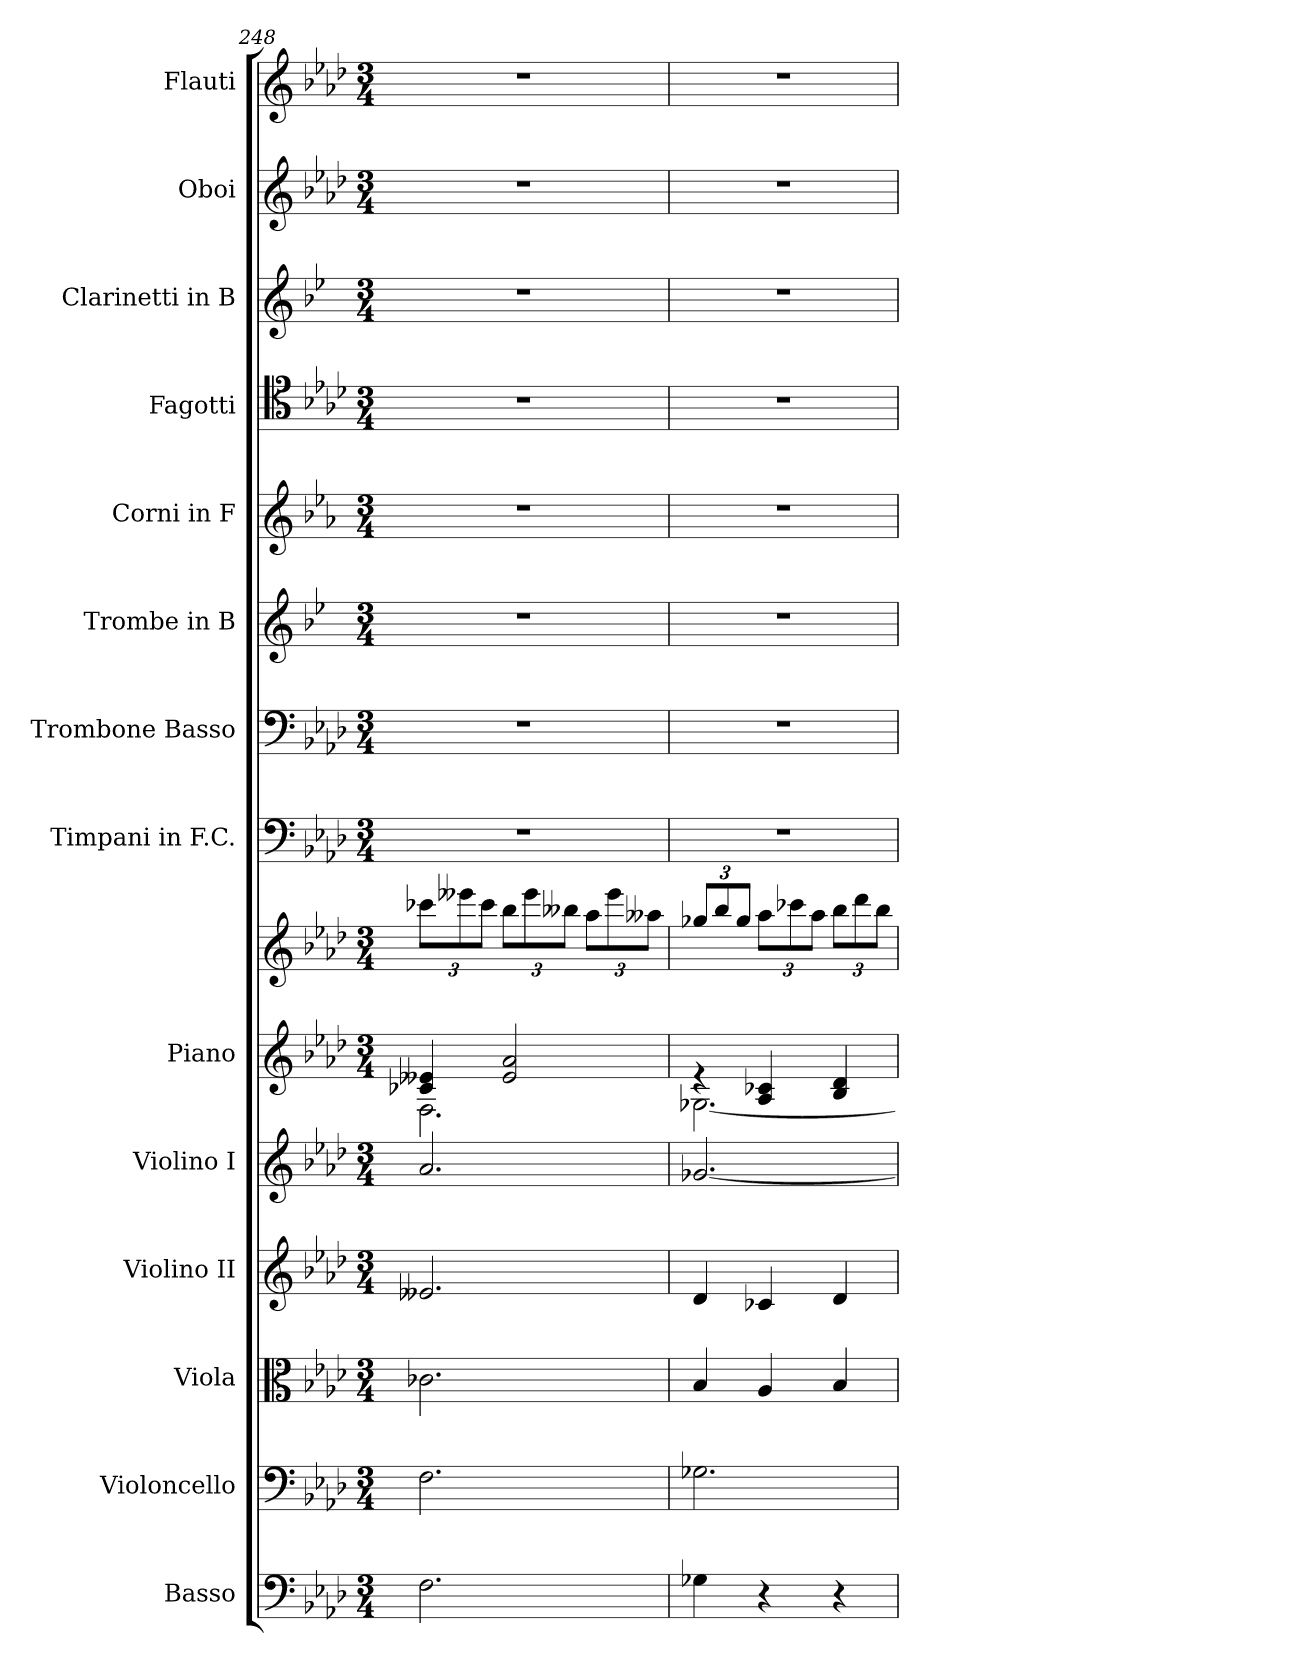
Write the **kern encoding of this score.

**kern	**kern	**kern	**kern	**kern	**kern	**kern	**kern	**kern	**kern	**kern	**kern	**kern	**kern	**kern
*part14	*part13	*part12	*part11	*part10	*part9	*part9	*part8	*part7	*part6	*part5	*part4	*part3	*part2	*part1
*staff15	*staff14	*staff13	*staff12	*staff11	*staff10	*staff9	*staff8	*staff7	*staff6	*staff5	*staff4	*staff3	*staff2	*staff1
*I"Basso	*I"Violoncello	*I"Viola	*I"Violino II	*I"Violino I	*I"Piano	*	*I"Timpani in F.C.	*I"Trombone Basso	*I"Trombe in B	*I"Corni in F	*I"Fagotti	*I"Clarinetti in B	*I"Oboi	*I"Flauti
*	*	*	*	*	*I'Pno.	*	*I'Timp.	*	*	*	*	*	*I'Ob.	*I'Fl.
!!LO:LB:g=z
*clefF4	*clefF4	*clefC3	*clefG2	*clefG2	*clefG2	*clefG2	*clefF4	*clefF4	*clefG2	*clefG2	*clefC4	*clefG2	*clefG2	*clefG2
*ITrd7c12	*	*	*	*	*	*	*	*	*ITrd1c2	*ITrd4c7	*	*ITrd1c2	*	*
*k[b-e-a-d-]	*k[b-e-a-d-]	*k[b-e-a-d-]	*k[b-e-a-d-]	*k[b-e-a-d-]	*k[b-e-a-d-]	*k[b-e-a-d-]	*k[b-e-a-d-]	*k[b-e-a-d-]	*k[b-e-a-d-]	*k[b-e-a-d-]	*k[b-e-a-d-]	*k[b-e-a-d-]	*k[b-e-a-d-]	*k[b-e-a-d-]
*M3/4	*M3/4	*M3/4	*M3/4	*M3/4	*M3/4	*M3/4	*M3/4	*M3/4	*M3/4	*M3/4	*M3/4	*M3/4	*M3/4	*M3/4
=248	=248	=248	=248	=248	=248	=248	=248	=248	=248	=248	=248	=248	=248	=248
*	*	*	*	*	*^	*	*	*	*	*	*	*	*	*
*	*	*	*	*	*	*	*Xbrackettup	*	*	*	*	*	*	*	*
2.FF\	2.F\	2.c-X\	2.e--X/	2.a-/	4c-X/ 4e--X/	2.F\	12ccc-X\L	2.r	2.r	2.r	2.r	2.r	2.r	2.r	2.r
.	.	.	.	.	.	.	12eee--X\	.	.	.	.	.	.	.	.
.	.	.	.	.	.	.	12ccc-\J	.	.	.	.	.	.	.	.
.	.	.	.	.	2e--/ 2a-/	.	12bb-\L	.	.	.	.	.	.	.	.
.	.	.	.	.	.	.	12eee--\	.	.	.	.	.	.	.	.
.	.	.	.	.	.	.	12bb--X\J	.	.	.	.	.	.	.	.
.	.	.	.	.	.	.	12aa-\L	.	.	.	.	.	.	.	.
.	.	.	.	.	.	.	12eee--\	.	.	.	.	.	.	.	.
.	.	.	.	.	.	.	12aa--X\J	.	.	.	.	.	.	.	.
=249	=249	=249	=249	=249	=249	=249	=249	=249	=249	=249	=249	=249	=249	=249	=249
4GG-X\	2.G-X\	4B-/	4d-/	[2.g-X/	4re	[2.G-X\	12gg-X/L	2.r	2.r	2.r	2.r	2.r	2.r	2.r	2.r
.	.	.	.	.	.	.	12bb-/	.	.	.	.	.	.	.	.
.	.	.	.	.	.	.	12gg-/J	.	.	.	.	.	.	.	.
4r	.	4A-/	4c-X/	.	4A-/ 4c-X/	.	12aa-\L	.	.	.	.	.	.	.	.
.	.	.	.	.	.	.	12ccc-X\	.	.	.	.	.	.	.	.
.	.	.	.	.	.	.	12aa-\J	.	.	.	.	.	.	.	.
4r	.	4B-/	4d-/	.	4B-/ 4d-/	.	12bb-\L	.	.	.	.	.	.	.	.
.	.	.	.	.	.	.	12ddd-\	.	.	.	.	.	.	.	.
.	.	.	.	.	.	.	12bb-\J	.	.	.	.	.	.	.	.
*	*	*	*	*	*v	*v	*	*	*	*	*	*	*	*	*
=	=	=	=	=	=	=	=	=	=	=	=	=	=	=
*-	*-	*-	*-	*-	*-	*-	*-	*-	*-	*-	*-	*-	*-	*-
